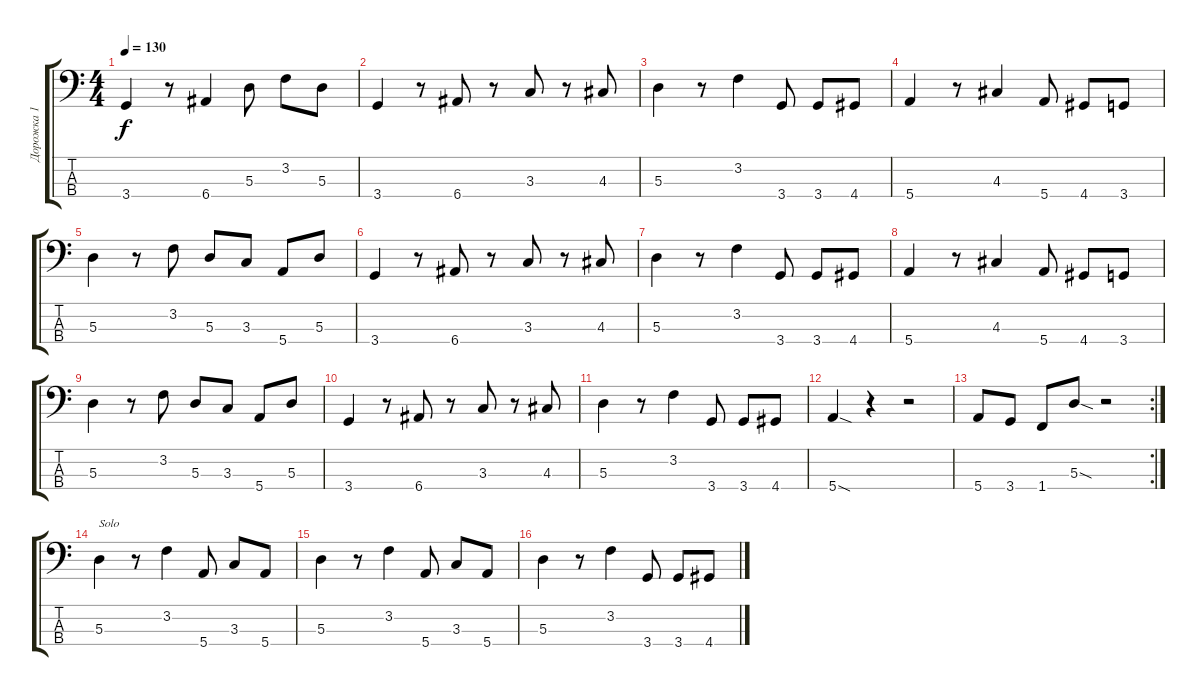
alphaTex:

\track ("Дорожка 1" "Дорожка 1") {instrument slapbass1}
\staff {score tabs}
\tuning (G2 D2 A1 E1) {hide}
\ts (4 4)
\tempo 130
\clef f4
\ks c
3.4.4{dy f} r.8 6.4.4 5.3.8 3.2.8 5.3.8 |
3.4.4 r.8 6.4.8 r.8 3.3.8 r.8 4.3.8 |
5.3.4 r.8 3.2.4 3.4.8 3.4.8 4.4.8 |
5.4.4 r.8 4.3.4 5.4.8 4.4.8 3.4.8 |
5.3.4 r.8 3.2.8 5.3.8 3.3.8 5.4.8 5.3.8 |
3.4.4 r.8 6.4.8 r.8 3.3.8 r.8 4.3.8 |
5.3.4 r.8 3.2.4 3.4.8 3.4.8 4.4.8 |
5.4.4 r.8 4.3.4 5.4.8 4.4.8 3.4.8 |
5.3.4 r.8 3.2.8 5.3.8 3.3.8 5.4.8 5.3.8 |
3.4.4 r.8 6.4.8 r.8 3.3.8 r.8 4.3.8 |
5.3.4 r.8 3.2.4 3.4.8 3.4.8 4.4.8 |
5.4{sod}.4 r.4 r.2 |
\rc 2
5.4.8 3.4.8 1.4.8 5.3{sod}.8 r.2 |
5.3.4{txt "Solo"} r.8 3.2.4 5.4.8 3.3.8 5.4.8 |
5.3.4 r.8 3.2.4 5.4.8 3.3.8 5.4.8 |
5.3.4 r.8 3.2.4 3.4.8 3.4.8 4.4.8
